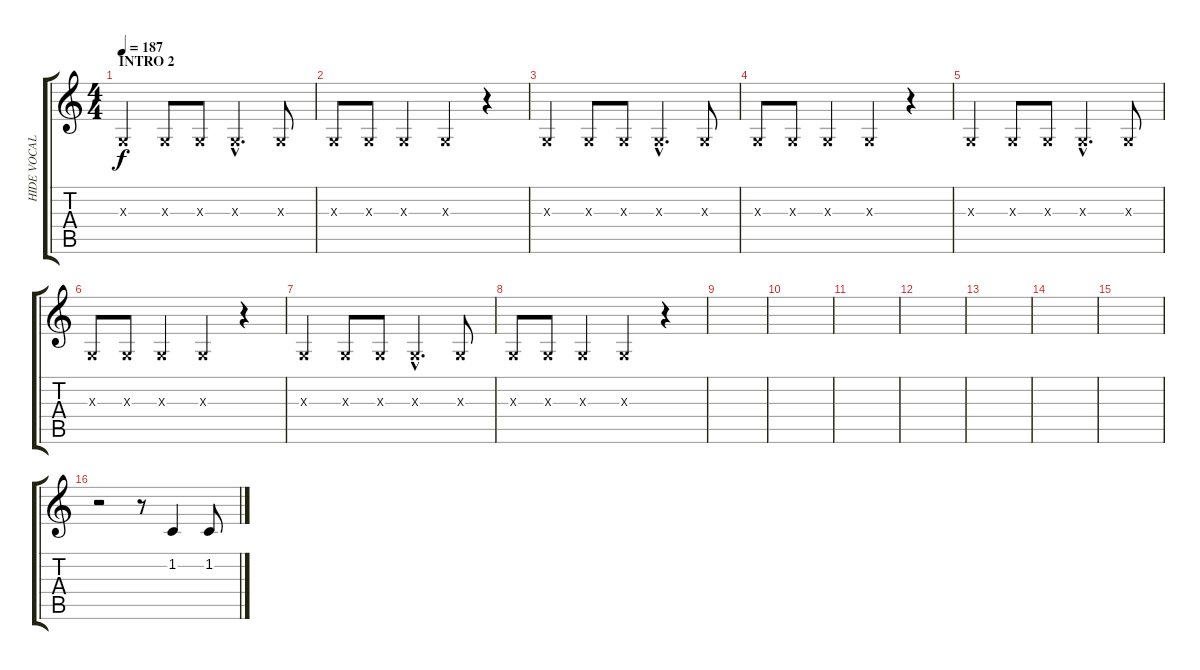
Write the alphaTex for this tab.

\track ("HIDE VOCAL" "HIDE VOCAL") {instrument oboe}
\staff {score tabs}
\tuning (E4 B3 G3 D3 A2 E2) {hide}
\ts (4 4)
\section ("" "INTRO 2")
\tempo 187
\clef g2
\ks c
0.3{x}.4{dy f} 0.3{x}.8 0.3{x}.8 0.3{hac x}.4{d} 0.3{x}.8 |
0.3{x}.8 0.3{x}.8 0.3{x}.4 0.3{x}.4 r.4 |
0.3{x}.4 0.3{x}.8 0.3{x}.8 0.3{hac x}.4{d} 0.3{x}.8 |
0.3{x}.8 0.3{x}.8 0.3{x}.4 0.3{x}.4 r.4 |
0.3{x}.4 0.3{x}.8 0.3{x}.8 0.3{hac x}.4{d} 0.3{x}.8 |
0.3{x}.8 0.3{x}.8 0.3{x}.4 0.3{x}.4 r.4 |
0.3{x}.4 0.3{x}.8 0.3{x}.8 0.3{hac x}.4{d} 0.3{x}.8 |
0.3{x}.8 0.3{x}.8 0.3{x}.4 0.3{x}.4 r.4 |
|
|
|
|
|
|
|
r.2 r.8 1.2.4 1.2.8
